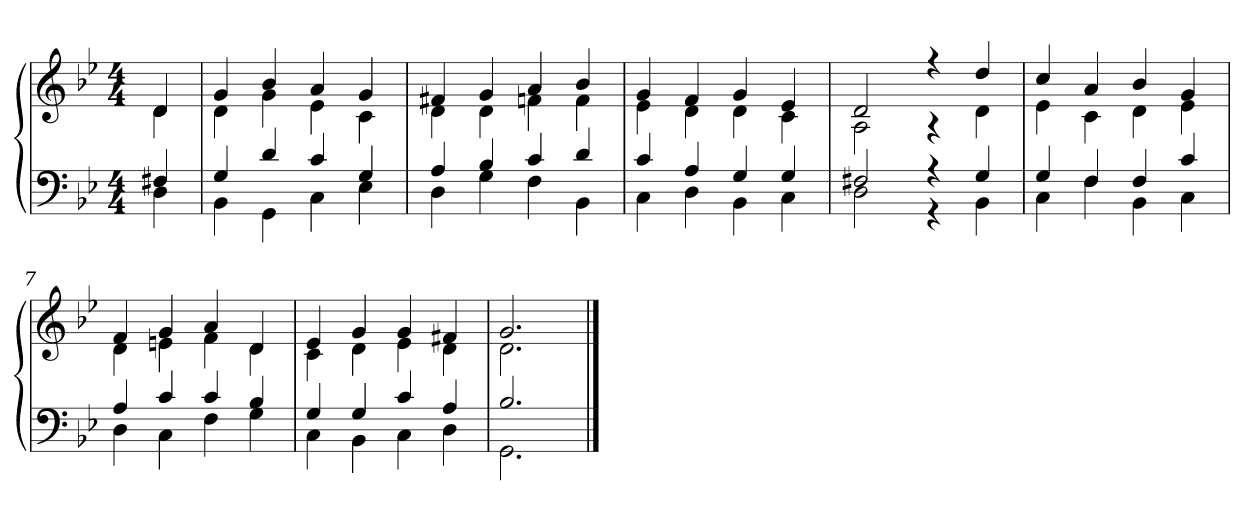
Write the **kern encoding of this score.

**kern	**kern
*part1	*part1
*staff2	*staff1
*clefF4	*clefG2
*k[b-e-]	*k[b-e-]
*g:	*g:
*M4/4	*M4/4
=1	=1
*^	*^
4F#X	4D	4d	4d
=2	=2	=2	=2
4G	4BB-	4g	4d
4d	4GG	4b-	4g
4c	4C	4a	4e-
4G	4E-	4g	4c
=3	=3	=3	=3
4A	4D	4f#X	4d
4B-	4G	4g	4d
4c	4F	4a	4fn
4d	4BB-	4b-	4f
=4	=4	=4	=4
4c	4C	4g	4e-
4A	4D	4f	4d
4G	4BB-	4g	4d
4G	4C	4e-	4c
=5	=5	=5	=5
2F#X	2D	2d	2A
4r	4r	4r	4r
4G	4BB-	4dd	4d
=6	=6	=6	=6
4G	4C	4cc	4e-
4F	4F	4a	4c
4F	4BB-	4b-	4d
4c	4C	4g	4e-
=7	=7	=7	=7
4A	4D	4f	4d
4c	4C	4g	4en
4c	4F	4a	4f
4B-	4G	4d	4d
=8	=8	=8	=8
4G	4C	4e-	4c
4G	4BB-	4g	4d
4c	4C	4g	4e-
4A	4D	4f#X	4d
=9	=9	=9	=9
2.B-	2.GG	2.g	2.d
*v	*v	*	*
*	*v	*v
==	==
*-	*-
